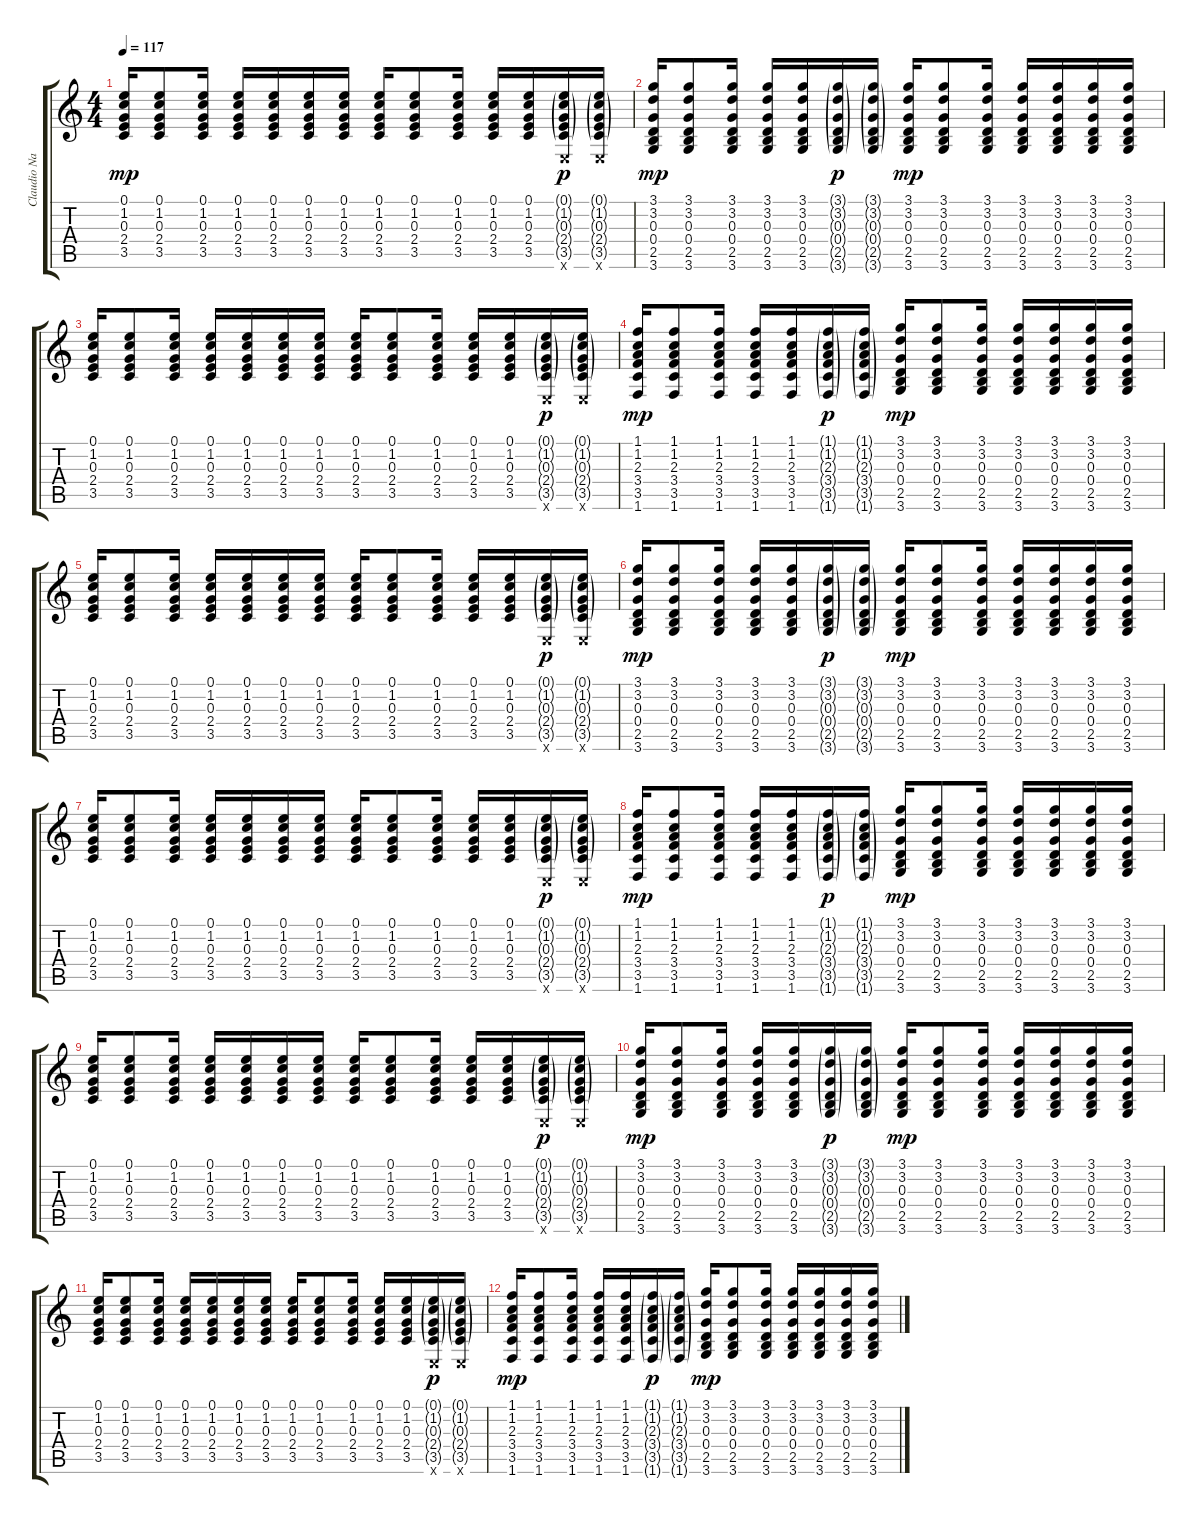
\track ("Claudio Narea" "Claudio Na") {instrument acousticguitarnylon}
\staff {score tabs}
\tuning (E4 B3 G3 D3 A2 E2) {hide}
\ts (4 4)
\tempo 117
\clef g2
\ks c
(0.1 1.2 0.3 2.4 3.5).16{dy mp} (0.1 1.2 0.3 2.4 3.5).8 (0.1 1.2 0.3 2.4 3.5).16 (0.1 1.2 0.3 2.4 3.5).16 (0.1 1.2 0.3 2.4 3.5).16 (0.1 1.2 0.3 2.4 3.5).16 (0.1 1.2 0.3 2.4 3.5).16 (0.1 1.2 0.3 2.4 3.5).16 (0.1 1.2 0.3 2.4 3.5).8 (0.1 1.2 0.3 2.4 3.5).16 (0.1 1.2 0.3 2.4 3.5).16 (0.1 1.2 0.3 2.4 3.5).16 (0.1{g} 1.2{g} 0.3{g} 2.4{g} 3.5{g} 0.6{x}).16{dy p} (0.1{g} 1.2{g} 0.3{g} 2.4{g} 3.5{g} 0.6{x}).16 |
(3.1 3.2 0.3 0.4 2.5 3.6).16{dy mp} (3.1 3.2 0.3 0.4 2.5 3.6).8 (3.1 3.2 0.3 0.4 2.5 3.6).16 (3.1 3.2 0.3 0.4 2.5 3.6).16 (3.1 3.2 0.3 0.4 2.5 3.6).16 (3.1{g} 3.2{g} 0.3{g} 0.4{g} 2.5{g} 3.6{g}).16{dy p} (3.1{g} 3.2{g} 0.3{g} 0.4{g} 2.5{g} 3.6{g}).16 (3.1 3.2 0.3 0.4 2.5 3.6).16{dy mp} (3.1 3.2 0.3 0.4 2.5 3.6).8 (3.1 3.2 0.3 0.4 2.5 3.6).16 (3.1 3.2 0.3 0.4 2.5 3.6).16 (3.1 3.2 0.3 0.4 2.5 3.6).16 (3.1 3.2 0.3 0.4 2.5 3.6).16 (3.1 3.2 0.3 0.4 2.5 3.6).16 |
(0.1 1.2 0.3 2.4 3.5).16 (0.1 1.2 0.3 2.4 3.5).8 (0.1 1.2 0.3 2.4 3.5).16 (0.1 1.2 0.3 2.4 3.5).16 (0.1 1.2 0.3 2.4 3.5).16 (0.1 1.2 0.3 2.4 3.5).16 (0.1 1.2 0.3 2.4 3.5).16 (0.1 1.2 0.3 2.4 3.5).16 (0.1 1.2 0.3 2.4 3.5).8 (0.1 1.2 0.3 2.4 3.5).16 (0.1 1.2 0.3 2.4 3.5).16 (0.1 1.2 0.3 2.4 3.5).16 (0.1{g} 1.2{g} 0.3{g} 2.4{g} 3.5{g} 0.6{x}).16{dy p} (0.1{g} 1.2{g} 0.3{g} 2.4{g} 3.5{g} 0.6{x}).16 |
(1.1 1.2 2.3 3.4 3.5 1.6).16{dy mp} (1.1 1.2 2.3 3.4 3.5 1.6).8 (1.1 1.2 2.3 3.4 3.5 1.6).16 (1.1 1.2 2.3 3.4 3.5 1.6).16 (1.1 1.2 2.3 3.4 3.5 1.6).16 (1.1{g} 1.2{g} 2.3{g} 3.4{g} 3.5{g} 1.6{g}).16{dy p} (1.1{g} 1.2{g} 2.3{g} 3.4{g} 3.5{g} 1.6{g}).16 (3.1 3.2 0.3 0.4 2.5 3.6).16{dy mp} (3.1 3.2 0.3 0.4 2.5 3.6).8 (3.1 3.2 0.3 0.4 2.5 3.6).16 (3.1 3.2 0.3 0.4 2.5 3.6).16 (3.1 3.2 0.3 0.4 2.5 3.6).16 (3.1 3.2 0.3 0.4 2.5 3.6).16 (3.1 3.2 0.3 0.4 2.5 3.6).16 |
(0.1 1.2 0.3 2.4 3.5).16 (0.1 1.2 0.3 2.4 3.5).8 (0.1 1.2 0.3 2.4 3.5).16 (0.1 1.2 0.3 2.4 3.5).16 (0.1 1.2 0.3 2.4 3.5).16 (0.1 1.2 0.3 2.4 3.5).16 (0.1 1.2 0.3 2.4 3.5).16 (0.1 1.2 0.3 2.4 3.5).16 (0.1 1.2 0.3 2.4 3.5).8 (0.1 1.2 0.3 2.4 3.5).16 (0.1 1.2 0.3 2.4 3.5).16 (0.1 1.2 0.3 2.4 3.5).16 (0.1{g} 1.2{g} 0.3{g} 2.4{g} 3.5{g} 0.6{x}).16{dy p} (0.1{g} 1.2{g} 0.3{g} 2.4{g} 3.5{g} 0.6{x}).16 |
(3.1 3.2 0.3 0.4 2.5 3.6).16{dy mp} (3.1 3.2 0.3 0.4 2.5 3.6).8 (3.1 3.2 0.3 0.4 2.5 3.6).16 (3.1 3.2 0.3 0.4 2.5 3.6).16 (3.1 3.2 0.3 0.4 2.5 3.6).16 (3.1{g} 3.2{g} 0.3{g} 0.4{g} 2.5{g} 3.6{g}).16{dy p} (3.1{g} 3.2{g} 0.3{g} 0.4{g} 2.5{g} 3.6{g}).16 (3.1 3.2 0.3 0.4 2.5 3.6).16{dy mp} (3.1 3.2 0.3 0.4 2.5 3.6).8 (3.1 3.2 0.3 0.4 2.5 3.6).16 (3.1 3.2 0.3 0.4 2.5 3.6).16 (3.1 3.2 0.3 0.4 2.5 3.6).16 (3.1 3.2 0.3 0.4 2.5 3.6).16 (3.1 3.2 0.3 0.4 2.5 3.6).16 |
(0.1 1.2 0.3 2.4 3.5).16 (0.1 1.2 0.3 2.4 3.5).8 (0.1 1.2 0.3 2.4 3.5).16 (0.1 1.2 0.3 2.4 3.5).16 (0.1 1.2 0.3 2.4 3.5).16 (0.1 1.2 0.3 2.4 3.5).16 (0.1 1.2 0.3 2.4 3.5).16 (0.1 1.2 0.3 2.4 3.5).16 (0.1 1.2 0.3 2.4 3.5).8 (0.1 1.2 0.3 2.4 3.5).16 (0.1 1.2 0.3 2.4 3.5).16 (0.1 1.2 0.3 2.4 3.5).16 (0.1{g} 1.2{g} 0.3{g} 2.4{g} 3.5{g} 0.6{x}).16{dy p} (0.1{g} 1.2{g} 0.3{g} 2.4{g} 3.5{g} 0.6{x}).16 |
(1.1 1.2 2.3 3.4 3.5 1.6).16{dy mp} (1.1 1.2 2.3 3.4 3.5 1.6).8 (1.1 1.2 2.3 3.4 3.5 1.6).16 (1.1 1.2 2.3 3.4 3.5 1.6).16 (1.1 1.2 2.3 3.4 3.5 1.6).16 (1.1{g} 1.2{g} 2.3{g} 3.4{g} 3.5{g} 1.6{g}).16{dy p} (1.1{g} 1.2{g} 2.3{g} 3.4{g} 3.5{g} 1.6{g}).16 (3.1 3.2 0.3 0.4 2.5 3.6).16{dy mp} (3.1 3.2 0.3 0.4 2.5 3.6).8 (3.1 3.2 0.3 0.4 2.5 3.6).16 (3.1 3.2 0.3 0.4 2.5 3.6).16 (3.1 3.2 0.3 0.4 2.5 3.6).16 (3.1 3.2 0.3 0.4 2.5 3.6).16 (3.1 3.2 0.3 0.4 2.5 3.6).16 |
(0.1 1.2 0.3 2.4 3.5).16 (0.1 1.2 0.3 2.4 3.5).8 (0.1 1.2 0.3 2.4 3.5).16 (0.1 1.2 0.3 2.4 3.5).16 (0.1 1.2 0.3 2.4 3.5).16 (0.1 1.2 0.3 2.4 3.5).16 (0.1 1.2 0.3 2.4 3.5).16 (0.1 1.2 0.3 2.4 3.5).16 (0.1 1.2 0.3 2.4 3.5).8 (0.1 1.2 0.3 2.4 3.5).16 (0.1 1.2 0.3 2.4 3.5).16 (0.1 1.2 0.3 2.4 3.5).16 (0.1{g} 1.2{g} 0.3{g} 2.4{g} 3.5{g} 0.6{x}).16{dy p} (0.1{g} 1.2{g} 0.3{g} 2.4{g} 3.5{g} 0.6{x}).16 |
(3.1 3.2 0.3 0.4 2.5 3.6).16{dy mp} (3.1 3.2 0.3 0.4 2.5 3.6).8 (3.1 3.2 0.3 0.4 2.5 3.6).16 (3.1 3.2 0.3 0.4 2.5 3.6).16 (3.1 3.2 0.3 0.4 2.5 3.6).16 (3.1{g} 3.2{g} 0.3{g} 0.4{g} 2.5{g} 3.6{g}).16{dy p} (3.1{g} 3.2{g} 0.3{g} 0.4{g} 2.5{g} 3.6{g}).16 (3.1 3.2 0.3 0.4 2.5 3.6).16{dy mp} (3.1 3.2 0.3 0.4 2.5 3.6).8 (3.1 3.2 0.3 0.4 2.5 3.6).16 (3.1 3.2 0.3 0.4 2.5 3.6).16 (3.1 3.2 0.3 0.4 2.5 3.6).16 (3.1 3.2 0.3 0.4 2.5 3.6).16 (3.1 3.2 0.3 0.4 2.5 3.6).16 |
(0.1 1.2 0.3 2.4 3.5).16 (0.1 1.2 0.3 2.4 3.5).8 (0.1 1.2 0.3 2.4 3.5).16 (0.1 1.2 0.3 2.4 3.5).16 (0.1 1.2 0.3 2.4 3.5).16 (0.1 1.2 0.3 2.4 3.5).16 (0.1 1.2 0.3 2.4 3.5).16 (0.1 1.2 0.3 2.4 3.5).16 (0.1 1.2 0.3 2.4 3.5).8 (0.1 1.2 0.3 2.4 3.5).16 (0.1 1.2 0.3 2.4 3.5).16 (0.1 1.2 0.3 2.4 3.5).16 (0.1{g} 1.2{g} 0.3{g} 2.4{g} 3.5{g} 0.6{x}).16{dy p} (0.1{g} 1.2{g} 0.3{g} 2.4{g} 3.5{g} 0.6{x}).16 |
(1.1 1.2 2.3 3.4 3.5 1.6).16{dy mp} (1.1 1.2 2.3 3.4 3.5 1.6).8 (1.1 1.2 2.3 3.4 3.5 1.6).16 (1.1 1.2 2.3 3.4 3.5 1.6).16 (1.1 1.2 2.3 3.4 3.5 1.6).16 (1.1{g} 1.2{g} 2.3{g} 3.4{g} 3.5{g} 1.6{g}).16{dy p} (1.1{g} 1.2{g} 2.3{g} 3.4{g} 3.5{g} 1.6{g}).16 (3.1 3.2 0.3 0.4 2.5 3.6).16{dy mp} (3.1 3.2 0.3 0.4 2.5 3.6).8 (3.1 3.2 0.3 0.4 2.5 3.6).16 (3.1 3.2 0.3 0.4 2.5 3.6).16 (3.1 3.2 0.3 0.4 2.5 3.6).16 (3.1 3.2 0.3 0.4 2.5 3.6).16 (3.1 3.2 0.3 0.4 2.5 3.6).16
